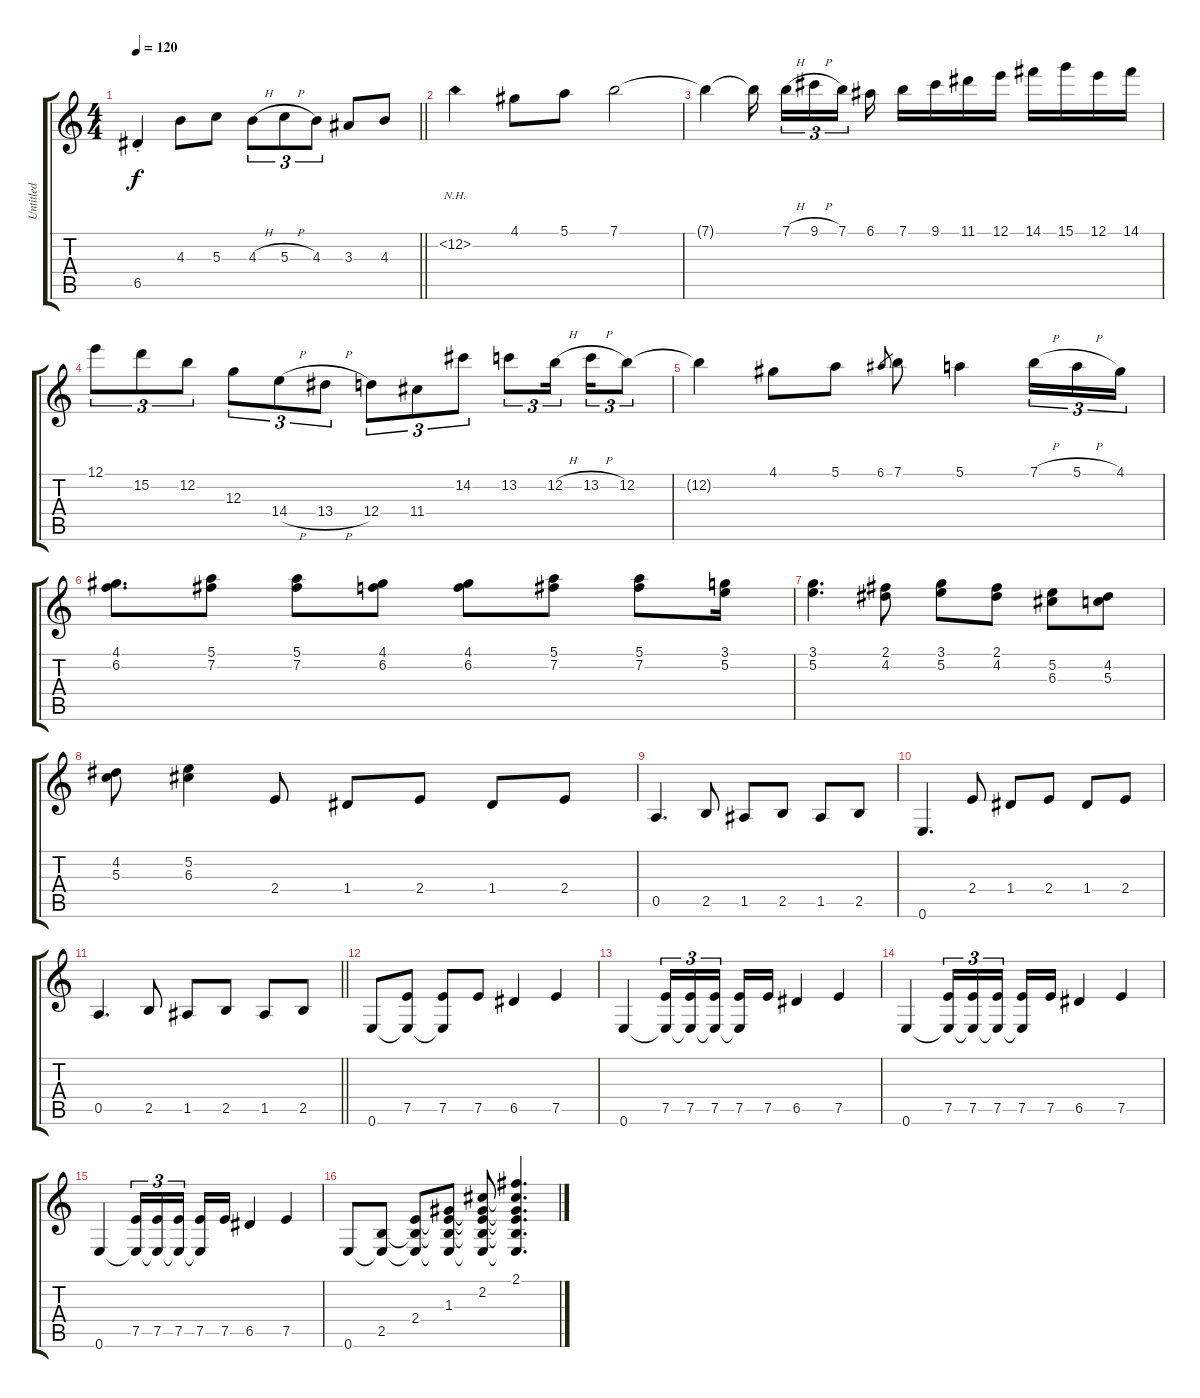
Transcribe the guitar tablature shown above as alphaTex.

\track ("Untitled" "Untitled") {instrument acousticguitarsteel}
\staff {score tabs}
\tuning (E4 B3 G3 D3 A2 E2) {hide}
\ts (4 4)
\tempo 120
\clef g2
\barLineRight lightlight
\ks c
6.5{st}.4{dy f} 4.3.8 5.3.8 4.3{h}.8{tu (3 2)} 5.3{h}.8{tu (3 2)} 4.3.8{tu (3 2)} 3.3.8 4.3.8 |
12.2{nh}.4 4.1.8 5.1.8 7.1.2 |
7.1{t}.4 7.1{t}.16{beam splitsecondary} 7.1{h}.16{tu (3 2)} 9.1{h}.16{tu (3 2)} 7.1.16{tu (3 2) beam splitsecondary} 6.1.16 7.1.16 9.1.16 11.1.16 12.1.16 14.1.16 15.1.16 12.1.16 14.1.16 |
12.1.8{tu (3 2)} 15.2.8{tu (3 2)} 12.2.8{tu (3 2)} 12.3.8{tu (3 2)} 14.4{h}.8{tu (3 2)} 13.4{h}.8{tu (3 2)} 12.4.8{tu (3 2)} 11.4.8{tu (3 2)} 14.2.8{tu (3 2)} 13.2.8{tu (3 2)} 12.2{h}.16{tu (3 2) beam splitsecondary} 13.2{h}.16{tu (3 2)} 12.2.8{tu (3 2)} |
12.2{t}.4 4.1.8 5.1.8 6.1.8{gr} 7.1.8 5.1.4 7.1{h}.16{tu (3 2)} 5.1{h}.16{tu (3 2)} 4.1.16{tu (3 2)} |
(4.1 6.2).8{d} (5.1 7.2).8 (5.1 7.2).8 (4.1 6.2).8 (4.1 6.2).8 (5.1 7.2).8 (5.1 7.2).8 (3.1 5.2).16 |
(3.1 5.2).4{d} (2.1 4.2).8 (3.1 5.2).8 (2.1 4.2).8 (5.2 6.3).8 (4.2 5.3).8 |
(4.2 5.3).8 (5.2 6.3).4 2.4.8 1.4.8 2.4.8 1.4.8 2.4.8 |
0.5.4{d} 2.5.8 1.5.8 2.5.8 1.5.8 2.5.8 |
0.6.4{d} 2.4.8 1.4.8 2.4.8 1.4.8 2.4.8 |
\barLineRight lightlight
0.5.4{d} 2.5.8 1.5.8 2.5.8 1.5.8 2.5.8 |
0.6.8 (7.5 0.6{t}).8 (7.5 0.6{t}).8 7.5.8 6.5.4 7.5.4 |
0.6.4 (7.5 0.6{t}).16{tu (3 2)} (7.5 0.6{t}).16{tu (3 2)} (7.5 0.6{t}).16{tu (3 2) beam splitsecondary} (7.5 0.6{t}).16 7.5.16 6.5.4 7.5.4 |
0.6.4 (7.5 0.6{t}).16{tu (3 2)} (7.5 0.6{t}).16{tu (3 2)} (7.5 0.6{t}).16{tu (3 2) beam splitsecondary} (7.5 0.6{t}).16 7.5.16 6.5.4 7.5.4 |
0.6.4 (7.5 0.6{t}).16{tu (3 2)} (7.5 0.6{t}).16{tu (3 2)} (7.5 0.6{t}).16{tu (3 2) beam splitsecondary} (7.5 0.6{t}).16 7.5.16 6.5.4 7.5.4 |
0.6.8 (2.5 0.6{t}).8 (2.4 2.5{t} 0.6{t}).8 (1.3 2.4{t} 2.5{t} 0.6{t}).8 (2.2 1.3{t} 2.4{t} 2.5{t} 0.6{t}).8 (2.1 2.2{t} 1.3{t} 2.4{t} 2.5{t} 0.6{t}).4{d}
